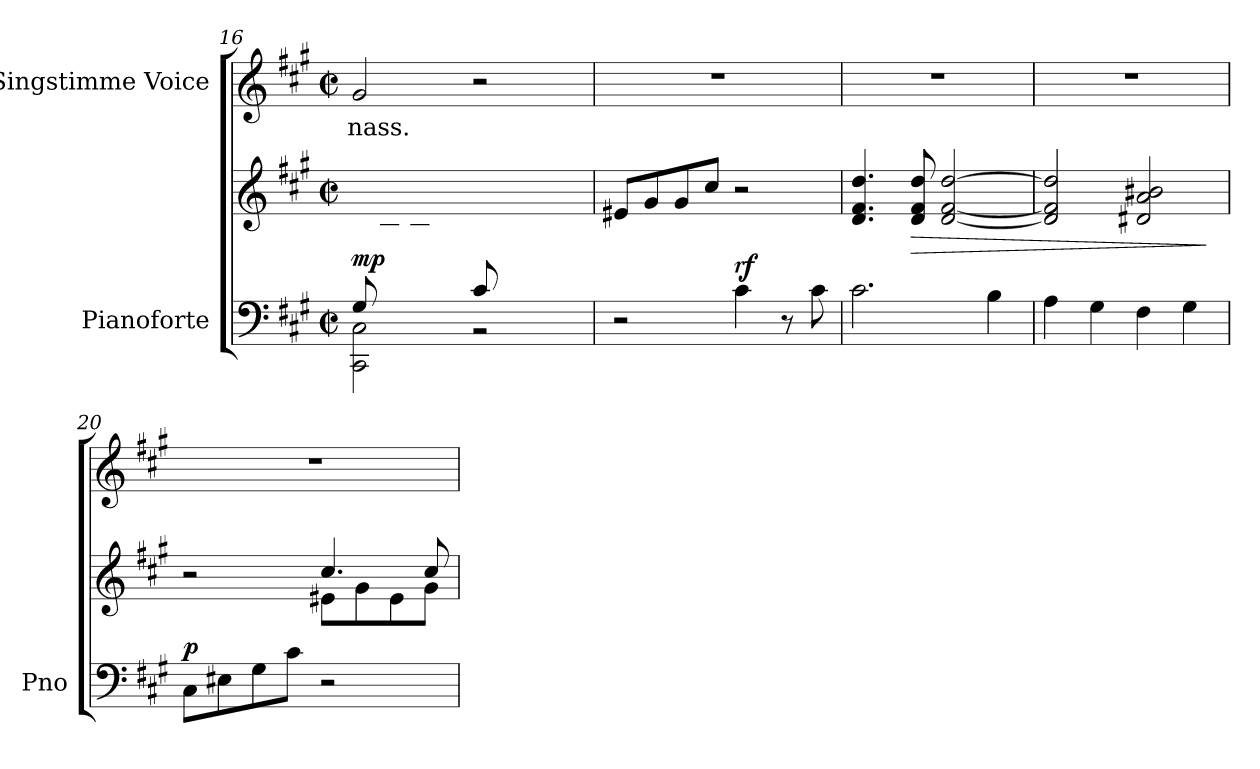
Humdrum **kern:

**kern	**kern	**dynam	**kern	**text
*part2	*part2	*part2	*part1	*part1
*staff3	*staff2	*staff2/3	*staff1	*staff1
*I"Pianoforte	*	*	*I"Singstimme Voice	*
*I'Pno	*	*	*	*
*clefF4	*clefG2	*	*clefG2	*
*k[f#c#g#]	*k[f#c#g#]	*	*k[f#c#g#]	*
*M2/2	*M2/2	*	*M2/2	*
*met(c|)	*met(c|)	*	*met(c|)	*
=16	=16	=16	=16	=16
*^	*	*	*	*
!	!	!	!LO:DY:b	!	!LO:LY:b
8G#/L	2CC#\ 2C#\	8ryy	mp	2g#/	nass.
4.ryy	.	8c#\	.	.	.
.	.	8c#\	.	.	.
.	.	8e#X\J	.	.	.
8c#/L	2rBB	8ryy	.	2r	.
4.ryy	.	8e#\	.	.	.
.	.	8e#\	.	.	.
.	.	8g#\J	.	.	.
*v	*v	*	*	*	*
!!LO:PB:g=z
=17	=17	=17	=17	=17
2r	8e#X/L	.	1r	.
.	8g#/	.	.	.
.	8g#/	.	.	.
.	8cc#/J	.	.	.
!	!	!LO:DY:a=2	!	!
4c#\	2r	rf	.	.
8r	.	.	.	.
8c#\	.	.	.	.
=18	=18	=18	=18	=18
2.c#\	4.d/ 4.f#/ 4.dd/	.	1r	.
!	!	!LO:HP:b	!	!
.	8d/ 8f#/ 8dd/	>	.	.
.	[2d/ [2f#/ [2dd/	.	.	.
4B\	.	.	.	.
=19	=19	=19	=19	=19
4A\	2d/] 2f#/] 2dd/]	.	1r	.
4G#\	.	.	.	.
4F#\	2d#X/ 2a/ 2b#X/	.	.	.
4G#\	.	.	.	.
.	.	]	.	.
=20	=20	=20	=20	=20
*	*^	*	*	*
!	!	!	!LO:DY:a=2	!	!
8C#\L	2r	2ryy	p	1r	.
8E#X\	.	.	.	.	.
8G#\	.	.	.	.	.
8c#\J	.	.	.	.	.
2r	4.cc#/	8e#X\L	.	.	.
.	.	8g#\	.	.	.
.	.	8e#\	.	.	.
.	8cc#/	8g#\J	.	.	.
*	*v	*v	*	*	*
=	=	=	=	=
*-	*-	*-	*-	*-
